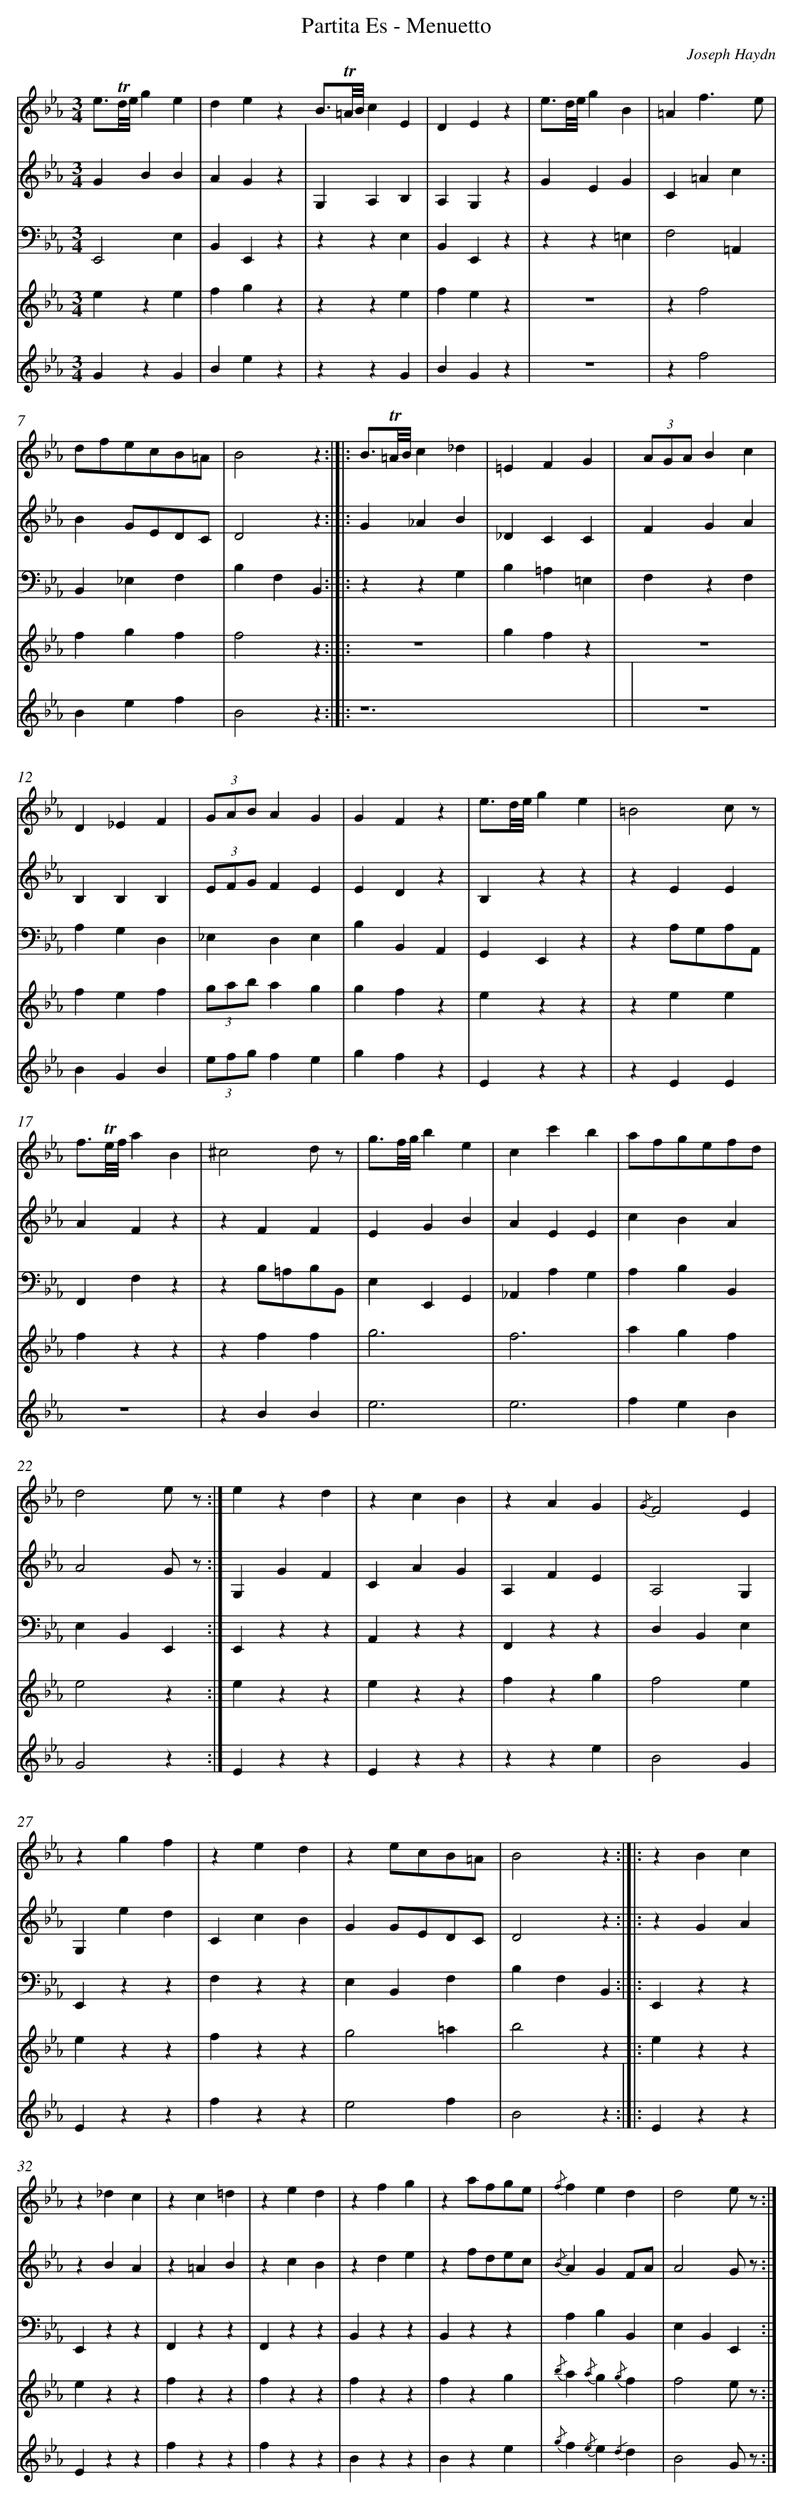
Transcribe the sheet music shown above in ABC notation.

X:1
T: Partita Es - Menuetto
C: Joseph Haydn
L: 1/4
M: 3/4
V: 1 clef=treble
V: 2 clef=treble
V: 3 clef=bass
V: 4 clef=treble
V: 5 clef=treble
K: Eb
[V:1] e3//!trill!d/8e/8ge |
[V:2] GBB |
[V:3] E,,2E, |
[V:4] eze |
[V:5] GzG |
[V:1] dez [|]
[V:2] AGz |
[V:3] B,,E,,z |
[V:4] fgz |
[V:5] Bez |
[V:1] B3//!trill!=A/8B/8cE |
[V:2] G,A,B, |
[V:3] zzE, |
[V:4] zze |
[V:5] zzG |
[V:1] DEz |
[V:2] A,G,z |
[V:3] B,,E,,z |
[V:4] fez |
[V:5] BGz |
[V:1] e3//d/8e/8gB |
[V:2] GEG |
[V:3] zz=E, |
[V:4] z3 |
[V:5] z3 |
[V:1] =Af3/e/ |
[V:2] C=Ac |
[V:3] F,2=A,, |
[V:4] zf2 |
[V:5] zf2 |
[V:1] d/f/e/c/B/=A/ |
[V:2] BG/E/D/C/ |
[V:3] B,,_E,F, |
[V:4] fgf |
[V:5] Bef |
[V:1] B2z :|]|:
[V:2] D2z :|]|:
[V:3] B,F,B,, :|]|:
[V:4] f2z :|]|:
[V:5] B2z :|]|:
[V:1] B3//!trill!=A/8B/8c_d |
[V:2] G_AB |
[V:3] zzG, |
[V:4] z3 |
[V:5] z6 |
[V:1] =EFG |
[V:2] _DCC |
[V:3] B,=A,=E, |
[V:4] gfz |
[V:5]  |
[V:1] (3A/G/A/Bc |
[V:2] FGA |
[V:3] F,zF, |
[V:4] z3 |
[V:5] z3 |
[V:1] D_EF |
[V:2] B,B,B, |
[V:3] A,G,D, |
[V:4] fef |
[V:5] BGB |
[V:1] (3G/A/B/AG |
[V:2] (3E/F/G/FE |
[V:3] _E,D,E, |
[V:4] (3g/a/b/ag |
[V:5] (3e/f/g/fe |
[V:1] GFz |
[V:2] EDz |
[V:3] B,B,,A,, |
[V:4] gfz |
[V:5] gfz |
[V:1] e3//d/8e/8ge |
[V:2] B,zz |
[V:3] G,,E,,z |
[V:4] ezz |
[V:5] Ezz |
[V:1] =B2c/ z/ |
[V:2] zEE |
[V:3] zA,/G,/A,/A,,/ |
[V:4] zee |
[V:5] zEE |
[V:1] f3//!trill!e/8f/8aB |
[V:2] AFz |
[V:3] F,,F,z |
[V:4] fzz |
[V:5] z3 |
[V:1] ^c2d/ z/ |
[V:2] zFF |
[V:3] zB,/=A,/B,/B,,/ |
[V:4] zff |
[V:5] zBB |
[V:1] g3//f/8g/8be |
[V:2] EGB |
[V:3] E,E,,G,, |
[V:4] g3 |
[V:5] e3 |
[V:1] cc'b |
[V:2] AEE |
[V:3] _A,,A,G, |
[V:4] f3 |
[V:5] e3 |
[V:1] a/f/g/e/f/d/ |
[V:2] cBA |
[V:3] A,B,B,, |
[V:4] agf |
[V:5] feB |
[V:1] d2e/ z/ :|]
[V:2] A2G/ z/ :|]
[V:3] E,B,,E,, :|]
[V:4] e2z :|]
[V:5] G2z :|]
[V:1] ezd |
[V:2] G,GF |
[V:3] E,,zz |
[V:4] ezz |
[V:5] Ezz |
[V:1] zcB |
[V:2] CAG |
[V:3] A,,zz |
[V:4] ezz |
[V:5] Ezz |
[V:1] zAG |
[V:2] A,FE |
[V:3] F,,zz |
[V:4] fzg |
[V:5] zze |
[V:1] {/G}F2E |
[V:2] A,2G, |
[V:3] D,B,,E, |
[V:4] f2e |
[V:5] B2G |
[V:1] zgf |
[V:2] G,ed |
[V:3] E,,zz |
[V:4] ezz |
[V:5] Ezz |
[V:1] zed |
[V:2] CcB |
[V:3] F,zz |
[V:4] fzz |
[V:5] fzz |
[V:1] ze/c/B/=A/ |
[V:2] GG/E/D/C/ |
[V:3] E,B,,F, |
[V:4] g2=a |
[V:5] e2f |
[V:1] B2z :|]|:
[V:2] D2z :|]|:
[V:3] B,F,B,, :|]|:
[V:4] b2z ]|:
[V:5] B2z :|]|:
[V:1] zBc |
[V:2] zGA |
[V:3] E,,zz |
[V:4] ezz |
[V:5] Ezz |
[V:1] z_dc |
[V:2] zBA |
[V:3] E,,zz |
[V:4] ezz |
[V:5] Ezz |
[V:1] zc=d |
[V:2] z=AB |
[V:3] F,,zz |
[V:4] fzz |
[V:5] fzz |
[V:1] zed |
[V:2] zcB |
[V:3] F,,zz |
[V:4] fzz |
[V:5] fzz |
[V:1] zfg |
[V:2] zde |
[V:3] B,,zz |
[V:4] fzz |
[V:5] Bzz |
[V:1] za/f/g/e/ |
[V:2] zf/d/e/c/ |
[V:3] B,,zz |
[V:4] fzg |
[V:5] Bze |
[V:1] {/f}fed |
[V:2] {/B}AGF/A/ |
[V:3] A,B,B,, |
[V:4] {/b}a{/a}g{/g}f |
[V:5] {/g}f{/e}e{/d2}d |
[V:1] d2e/ z/ :|]
[V:2] A2G/ z/ :|]
[V:3] E,B,,E,, :|]
[V:4] f2e/ z/ :|]
[V:5] B2G/ z/ :|]
